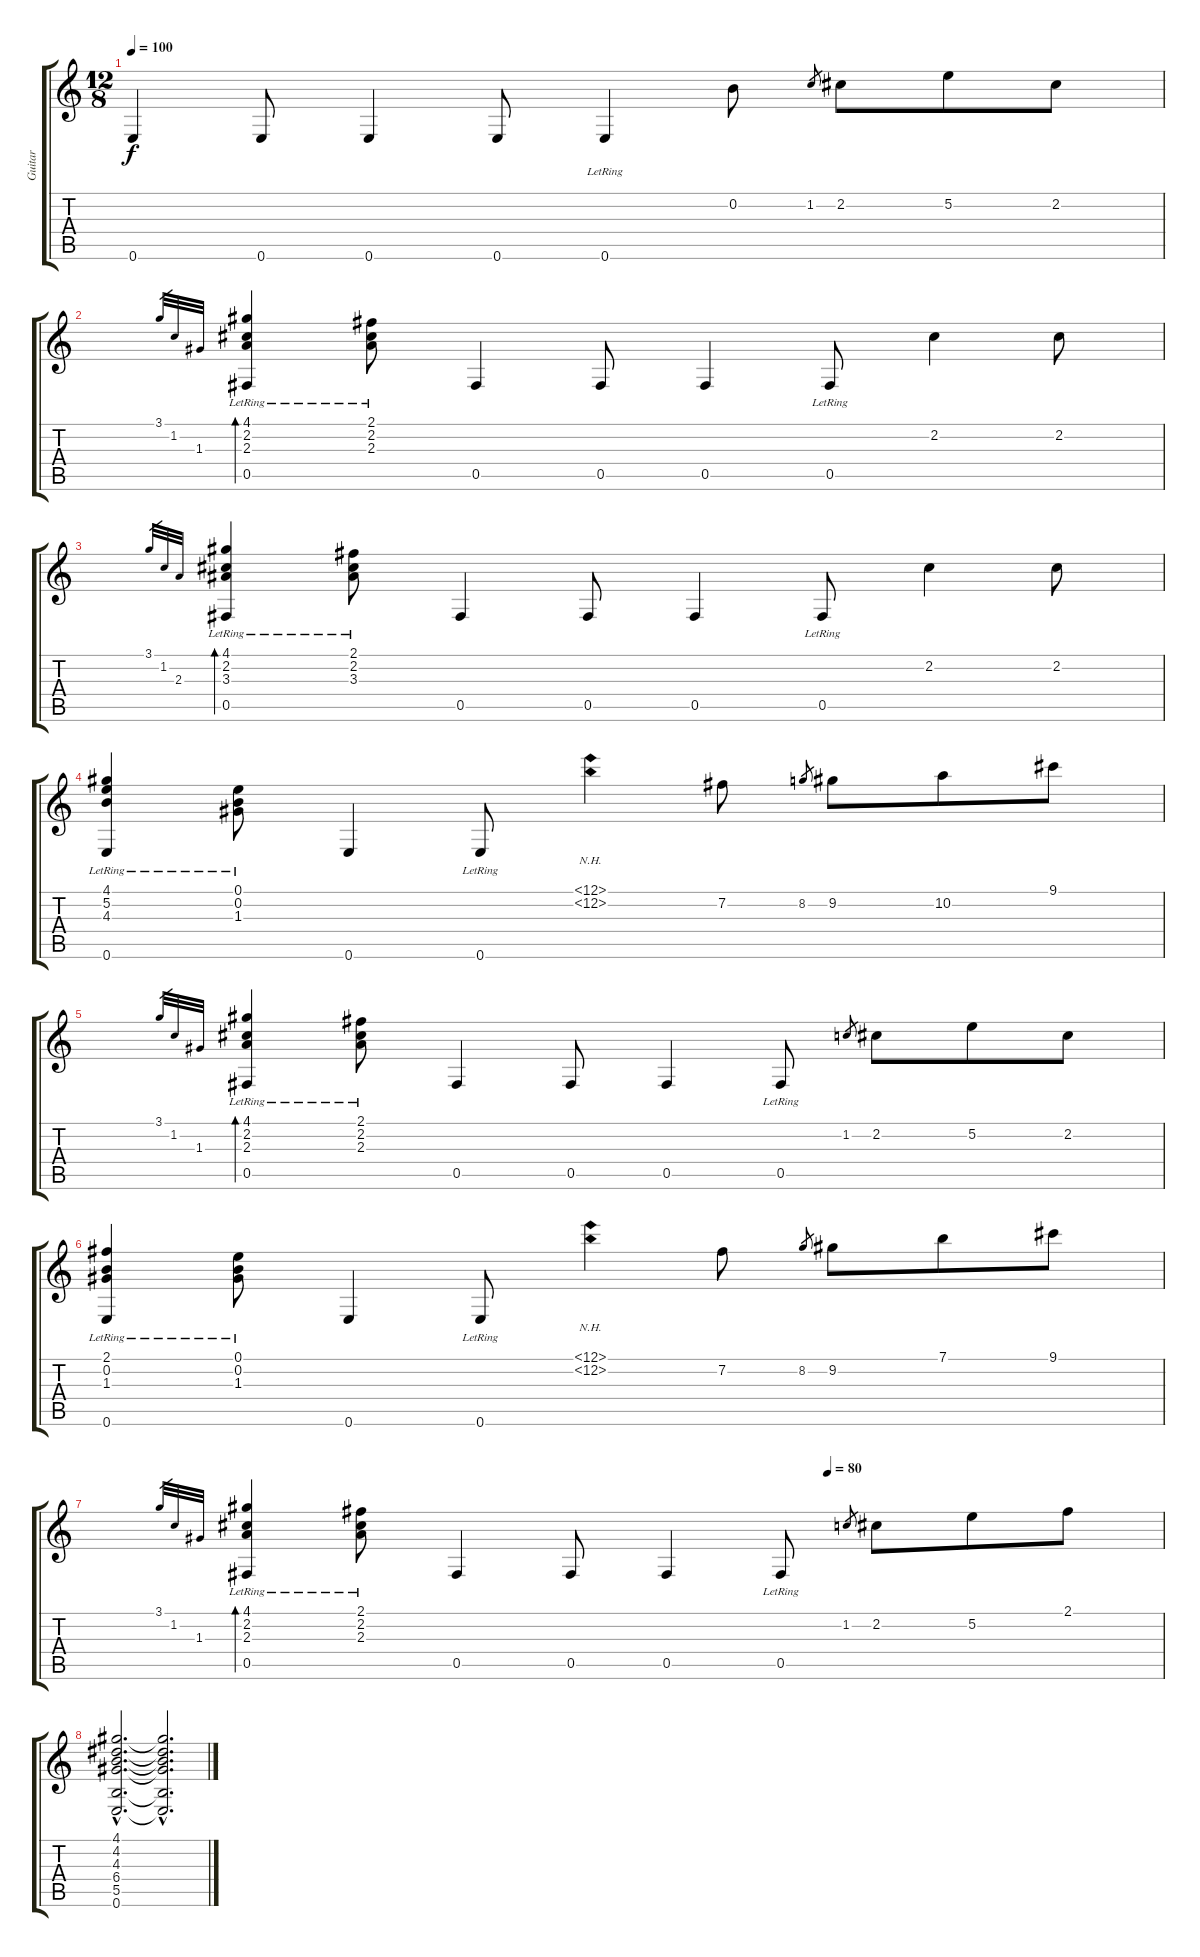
\track ("Guitar" "Guitar") {instrument acousticguitarnylon}
\staff {score tabs}
\tuning (E4 B3 G3 D3 Gb2 E2) {hide}
\ts (12 8)
\tempo 100
\clef g2
\ks c
0.6.4{dy f} 0.6.8 0.6.4 0.6.8 0.6{lr}.4 0.2.8 1.2.8{gr} 2.2.8 5.2.8 2.2.8 |
3.1.32{gr} 1.2.32{gr} 1.3.32{gr} (4.1 2.2 2.3 0.5{lr}).4{bd 60} (2.1{lr} 2.2{lr} 2.3{lr}).8 0.5.4 0.5.8 0.5.4 0.5{lr}.8 2.2.4 2.2.8 |
3.1.32{gr} 1.2.32{gr} 2.3.32{gr} (4.1 2.2 3.3 0.5{lr}).4{bd 60} (2.1{lr} 2.2{lr} 3.3{lr}).8 0.5.4 0.5.8 0.5.4 0.5{lr}.8 2.2.4 2.2.8 |
(4.1 5.2 4.3 0.6{lr}).4 (0.1{lr} 0.2{lr} 1.3{lr}).8 0.6.4 0.6{lr}.8 (12.1{nh} 12.2{nh}).4 7.2.8 8.2.8{gr} 9.2.8 10.2.8 9.1.8 |
3.1.32{gr} 1.2.32{gr} 1.3.32{gr} (4.1 2.2 2.3 0.5{lr}).4{bd 60} (2.1{lr} 2.2{lr} 2.3{lr}).8 0.5.4 0.5.8 0.5.4 0.5{lr}.8 1.2.8{gr} 2.2.8 5.2.8 2.2.8 |
(2.1 0.2 1.3 0.6{lr}).4 (0.1{lr} 0.2{lr} 1.3{lr}).8 0.6.4 0.6{lr}.8 (12.1{nh} 12.2{nh}).4 7.2.8 8.2.8{gr} 9.2.8 7.1.8 9.1.8 |
\tempo (80 0.6666666666666666)
3.1.32{gr} 1.2.32{gr} 1.3.32{gr} (4.1 2.2 2.3 0.5{lr}).4{bd 60} (2.1{lr} 2.2{lr} 2.3{lr}).8 0.5.4 0.5.8 0.5.4 0.5{lr}.8 1.2.8{gr} 2.2.8 5.2.8 2.1.8 |
(4.1{hac} 4.2{hac} 4.3{hac} 6.4{hac} 5.5{hac} 0.6{hac}).2{d} (4.1{hac t} 4.2{hac t} 4.3{hac t} 6.4{hac t} 5.5{hac t} 0.6{hac t}).2{d volume 0}
